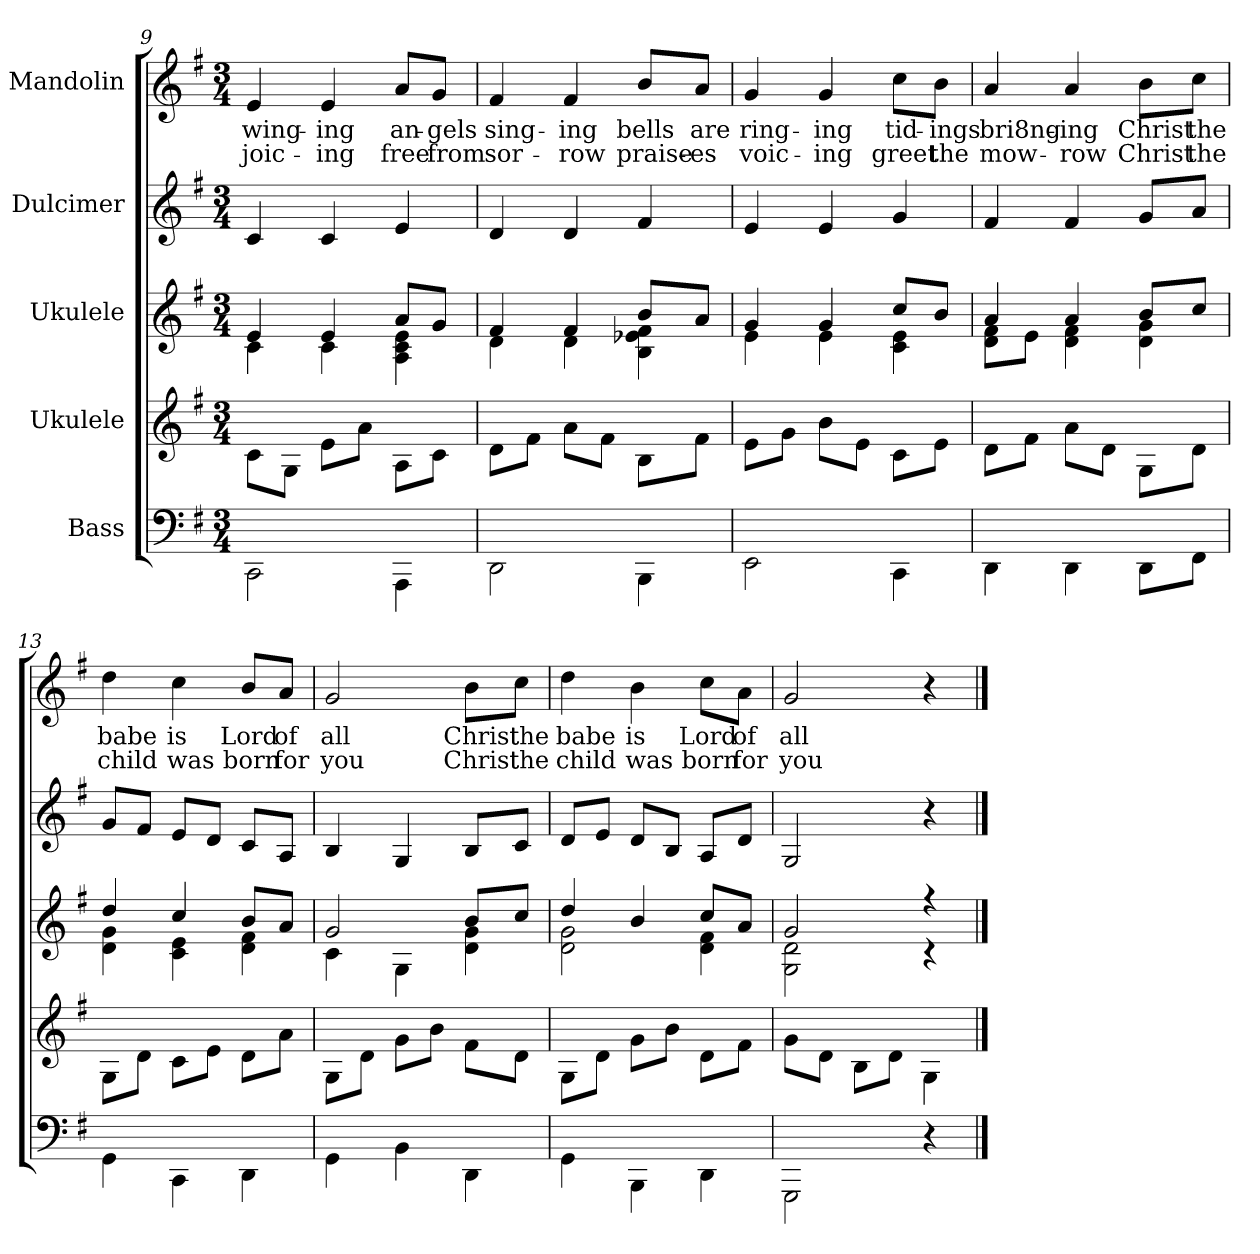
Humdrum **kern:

**kern	**kern	**kern	**kern	**kern	**text	**text
*part5	*part4	*part3	*part2	*part1	*part1	*part1
*staff5	*staff4	*staff3	*staff2	*staff1	*staff1	*staff1
*I"Bass	*I"Ukulele	*I"Ukulele	*I"Dulcimer	*I"Mandolin	*	*
!!LO:LB:g=z
*	*	*	*clefG2	*clefG2	*	*
*k[f#]	*k[f#]	*k[f#]	*k[f#]	*k[f#]	*	*
*G:	*G:	*G:	*G:	*G:	*	*
*M3/4	*M3/4	*M3/4	*M3/4	*M3/4	*	*
=9	=9	=9	=9	=9	=9	=9
*	*	*^	*	*	*	*
!	!	!	!	!	!	!LO:LY:b	!LO:LY:b
2CC\	8c\L	4e/	4c\	4c/	4e/	wing-	-joic-
.	8G\J	.	.	.	.	.	.
!	!	!	!	!	!	!LO:LY:b	!LO:LY:b
.	8e\L	4e/	4c\	4c/	4e/	-ing	-ing
.	8a\J	.	.	.	.	.	.
!	!	!	!	!	!	!LO:LY:b	!LO:LY:b
4AAA\	8A\L	8a/L	4A\ 4c\ 4e\	4e/	8a/L	an-	free
!	!	!	!	!	!	!LO:LY:b	!LO:LY:b
.	8c\J	8g/J	.	.	8g/J	-gels	from
=10	=10	=10	=10	=10	=10	=10	=10
!	!	!	!	!	!	!LO:LY:b	!LO:LY:b
2DD\	8d\L	4f#/	4d\	4d/	4f#/	sing-	sor-
.	8f#\J	.	.	.	.	.	.
!	!	!	!	!	!	!LO:LY:b	!LO:LY:b
.	8a\L	4f#/	4d\	4d/	4f#/	-ing	-row
.	8f#\J	.	.	.	.	.	.
!	!	!	!	!	!	!LO:LY:b	!LO:LY:b
4BBB\	8B\L	8b/L	4B\ 4e-\ 4f#\	4f#/	8b/L	bells	praise-
!	!	!	!	!	!	!LO:LY:b	!LO:LY:b
.	8f#\J	8a/J	.	.	8a/J	are	-es
=11	=11	=11	=11	=11	=11	=11	=11
!	!	!	!	!	!	!LO:LY:b	!LO:LY:b
2EE\	8e\L	4g/	4e\	4e/	4g/	ring-	voic-
.	8g\J	.	.	.	.	.	.
!	!	!	!	!	!	!LO:LY:b	!LO:LY:b
.	8b\L	4g/	4e\	4e/	4g/	-ing	-ing
.	8e\J	.	.	.	.	.	.
!	!	!	!	!	!	!LO:LY:b	!LO:LY:b
4CC\	8c\L	8cc/L	4c\ 4e\	4g/	8cc\L	tid-	greet
!	!	!	!	!	!	!LO:LY:b	!LO:LY:b
.	8e\J	8b/J	.	.	8b\J	-ings	the
!!LO:PB:g=z
=12	=12	=12	=12	=12	=12	=12	=12
!	!	!	!	!	!	!LO:LY:b	!LO:LY:b
4DD\	8d\L	4a/	8d\ 8f#\L	4f#/	4a/	bri8ng-	mow-
.	8f#\J	.	8e\J	.	.	.	.
!	!	!	!	!	!	!LO:LY:b	!LO:LY:b
4DD\	8a\L	4a/	4d\ 4f#\	4f#/	4a/	-ing	-row
.	8d\J	.	.	.	.	.	.
!	!	!	!	!	!	!LO:LY:b	!LO:LY:b
8DD\L	8G\L	8b/L	4d\ 4g\	8g/L	8b\L	Christ	Christ
!	!	!	!	!	!	!LO:LY:b	!LO:LY:b
8FF#\J	8d\J	8cc/J	.	8a/J	8cc\J	the	the
=13	=13	=13	=13	=13	=13	=13	=13
!	!	!	!	!	!	!LO:LY:b	!LO:LY:b
4GG\	8G\L	4dd/	4d\ 4g\	8g/L	4dd\	babe	child
.	8d\J	.	.	8f#/J	.	.	.
!	!	!	!	!	!	!LO:LY:b	!LO:LY:b
4CC\	8c\L	4cc/	4c\ 4e\	8e/L	4cc\	is	was
.	8e\J	.	.	8d/J	.	.	.
!	!	!	!	!	!	!LO:LY:b	!LO:LY:b
4DD\	8d\L	8b/L	4d\ 4f#\	8c/L	8b/L	Lord	born
!	!	!	!	!	!	!LO:LY:b	!LO:LY:b
.	8a\J	8a/J	.	8A/J	8a/J	of	for
=14	=14	=14	=14	=14	=14	=14	=14
!	!	!	!	!	!	!LO:LY:b	!LO:LY:b
4GG\	8G\L	2g/	4c\	4B/	2g/	all	you
.	8d\J	.	.	.	.	.	.
4BB\	8g\L	.	4G\	4G/	.	.	.
.	8b\J	.	.	.	.	.	.
!	!	!	!	!	!	!LO:LY:b	!LO:LY:b
4DD\	8f#\L	8b/L	4d\ 4g\	8B/L	8b\L	Christ	Christ
!	!	!	!	!	!	!LO:LY:b	!LO:LY:b
.	8d\J	8cc/J	.	8c/J	8cc\J	the	the
=15	=15	=15	=15	=15	=15	=15	=15
!	!	!	!	!	!	!LO:LY:b	!LO:LY:b
4GG\	8G\L	4dd/	2d\ 2g\	8d/L	4dd\	babe	child
.	8d\J	.	.	8e/J	.	.	.
!	!	!	!	!	!	!LO:LY:b	!LO:LY:b
4BBB\	8g\L	4b/	.	8d/L	4b\	is	was
.	8b\J	.	.	8B/J	.	.	.
!	!	!	!	!	!	!LO:LY:b	!LO:LY:b
4DD\	8d\L	8cc/L	4d\ 4f#\	8A/L	8cc\L	Lord	born
!	!	!	!	!	!	!LO:LY:b	!LO:LY:b
.	8f#\J	8a/J	.	8d/J	8a\J	of	for
!!LO:LB:g=z
=16	=16	=16	=16	=16	=16	=16	=16
!	!	!	!	!	!	!LO:LY:b	!LO:LY:b
2GGG\	8g\L	2g/	2G\ 2d\	2G/	2g/	all	you
.	8d\J	.	.	.	.	.	.
.	8B\L	.	.	.	.	.	.
.	8d\J	.	.	.	.	.	.
4r	4G\	4r	4r	4r	4r	.	.
*	*	*v	*v	*	*	*	*
==	==	==	==	==	==	==
*-	*-	*-	*-	*-	*-	*-
